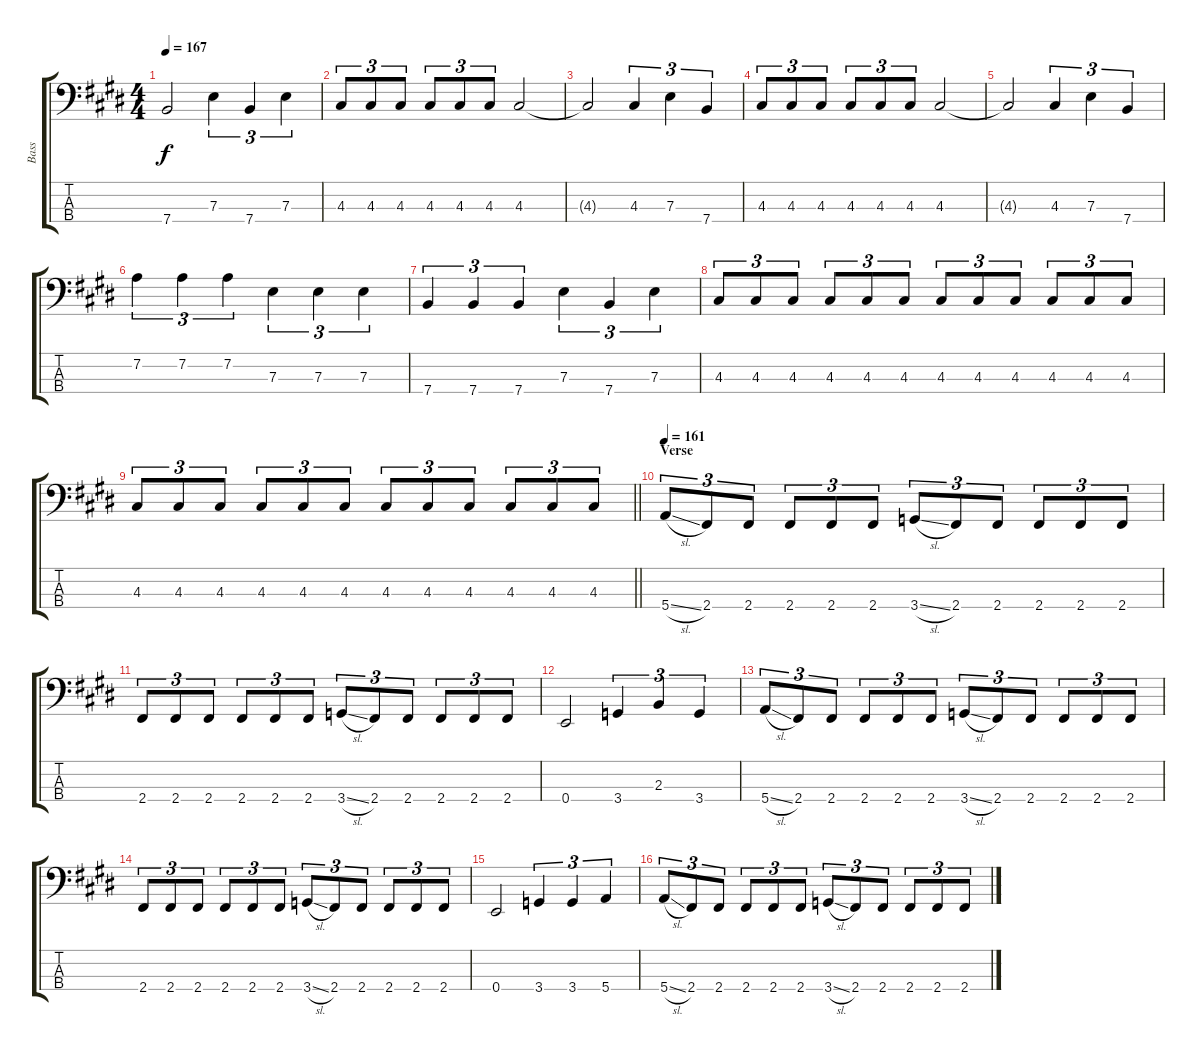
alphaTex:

\track ("Bass" "Bass") {instrument electricbassfinger}
\staff {score tabs}
\tuning (G2 D2 A1 E1) {hide}
\ts (4 4)
\tempo 167
\clef f4
\ks e
7.4.2{dy f} 7.3.4{tu (3 2)} 7.4.4{tu (3 2)} 7.3.4{tu (3 2)} |
4.3.8{tu (3 2)} 4.3.8{tu (3 2)} 4.3.8{tu (3 2)} 4.3.8{tu (3 2)} 4.3.8{tu (3 2)} 4.3.8{tu (3 2)} 4.3.2 |
4.3{t}.2 4.3.4{tu (3 2)} 7.3.4{tu (3 2)} 7.4.4{tu (3 2)} |
4.3.8{tu (3 2)} 4.3.8{tu (3 2)} 4.3.8{tu (3 2)} 4.3.8{tu (3 2)} 4.3.8{tu (3 2)} 4.3.8{tu (3 2)} 4.3.2 |
4.3{t}.2 4.3.4{tu (3 2)} 7.3.4{tu (3 2)} 7.4.4{tu (3 2)} |
7.2.4{tu (3 2)} 7.2.4{tu (3 2)} 7.2.4{tu (3 2)} 7.3.4{tu (3 2)} 7.3.4{tu (3 2)} 7.3.4{tu (3 2)} |
7.4.4{tu (3 2)} 7.4.4{tu (3 2)} 7.4.4{tu (3 2)} 7.3.4{tu (3 2)} 7.4.4{tu (3 2)} 7.3.4{tu (3 2)} |
4.3.8{tu (3 2)} 4.3.8{tu (3 2)} 4.3.8{tu (3 2)} 4.3.8{tu (3 2)} 4.3.8{tu (3 2)} 4.3.8{tu (3 2)} 4.3.8{tu (3 2)} 4.3.8{tu (3 2)} 4.3.8{tu (3 2)} 4.3.8{tu (3 2)} 4.3.8{tu (3 2)} 4.3.8{tu (3 2)} |
\barLineRight lightlight
4.3.8{tu (3 2)} 4.3.8{tu (3 2)} 4.3.8{tu (3 2)} 4.3.8{tu (3 2)} 4.3.8{tu (3 2)} 4.3.8{tu (3 2)} 4.3.8{tu (3 2)} 4.3.8{tu (3 2)} 4.3.8{tu (3 2)} 4.3.8{tu (3 2)} 4.3.8{tu (3 2)} 4.3.8{tu (3 2)} |
\section ("" "Verse")
\tempo 161
5.4{sl}.8{tu (3 2)} 2.4.8{tu (3 2)} 2.4.8{tu (3 2)} 2.4.8{tu (3 2)} 2.4.8{tu (3 2)} 2.4.8{tu (3 2)} 3.4{sl}.8{tu (3 2)} 2.4.8{tu (3 2)} 2.4.8{tu (3 2)} 2.4.8{tu (3 2)} 2.4.8{tu (3 2)} 2.4.8{tu (3 2)} |
2.4.8{tu (3 2)} 2.4.8{tu (3 2)} 2.4.8{tu (3 2)} 2.4.8{tu (3 2)} 2.4.8{tu (3 2)} 2.4.8{tu (3 2)} 3.4{sl}.8{tu (3 2)} 2.4.8{tu (3 2)} 2.4.8{tu (3 2)} 2.4.8{tu (3 2)} 2.4.8{tu (3 2)} 2.4.8{tu (3 2)} |
0.4.2 3.4.4{tu (3 2)} 2.3.4{tu (3 2)} 3.4.4{tu (3 2)} |
5.4{sl}.8{tu (3 2)} 2.4.8{tu (3 2)} 2.4.8{tu (3 2)} 2.4.8{tu (3 2)} 2.4.8{tu (3 2)} 2.4.8{tu (3 2)} 3.4{sl}.8{tu (3 2)} 2.4.8{tu (3 2)} 2.4.8{tu (3 2)} 2.4.8{tu (3 2)} 2.4.8{tu (3 2)} 2.4.8{tu (3 2)} |
2.4.8{tu (3 2)} 2.4.8{tu (3 2)} 2.4.8{tu (3 2)} 2.4.8{tu (3 2)} 2.4.8{tu (3 2)} 2.4.8{tu (3 2)} 3.4{sl}.8{tu (3 2)} 2.4.8{tu (3 2)} 2.4.8{tu (3 2)} 2.4.8{tu (3 2)} 2.4.8{tu (3 2)} 2.4.8{tu (3 2)} |
0.4.2 3.4.4{tu (3 2)} 3.4.4{tu (3 2)} 5.4.4{tu (3 2)} |
5.4{sl}.8{tu (3 2)} 2.4.8{tu (3 2)} 2.4.8{tu (3 2)} 2.4.8{tu (3 2)} 2.4.8{tu (3 2)} 2.4.8{tu (3 2)} 3.4{sl}.8{tu (3 2)} 2.4.8{tu (3 2)} 2.4.8{tu (3 2)} 2.4.8{tu (3 2)} 2.4.8{tu (3 2)} 2.4.8{tu (3 2)}
